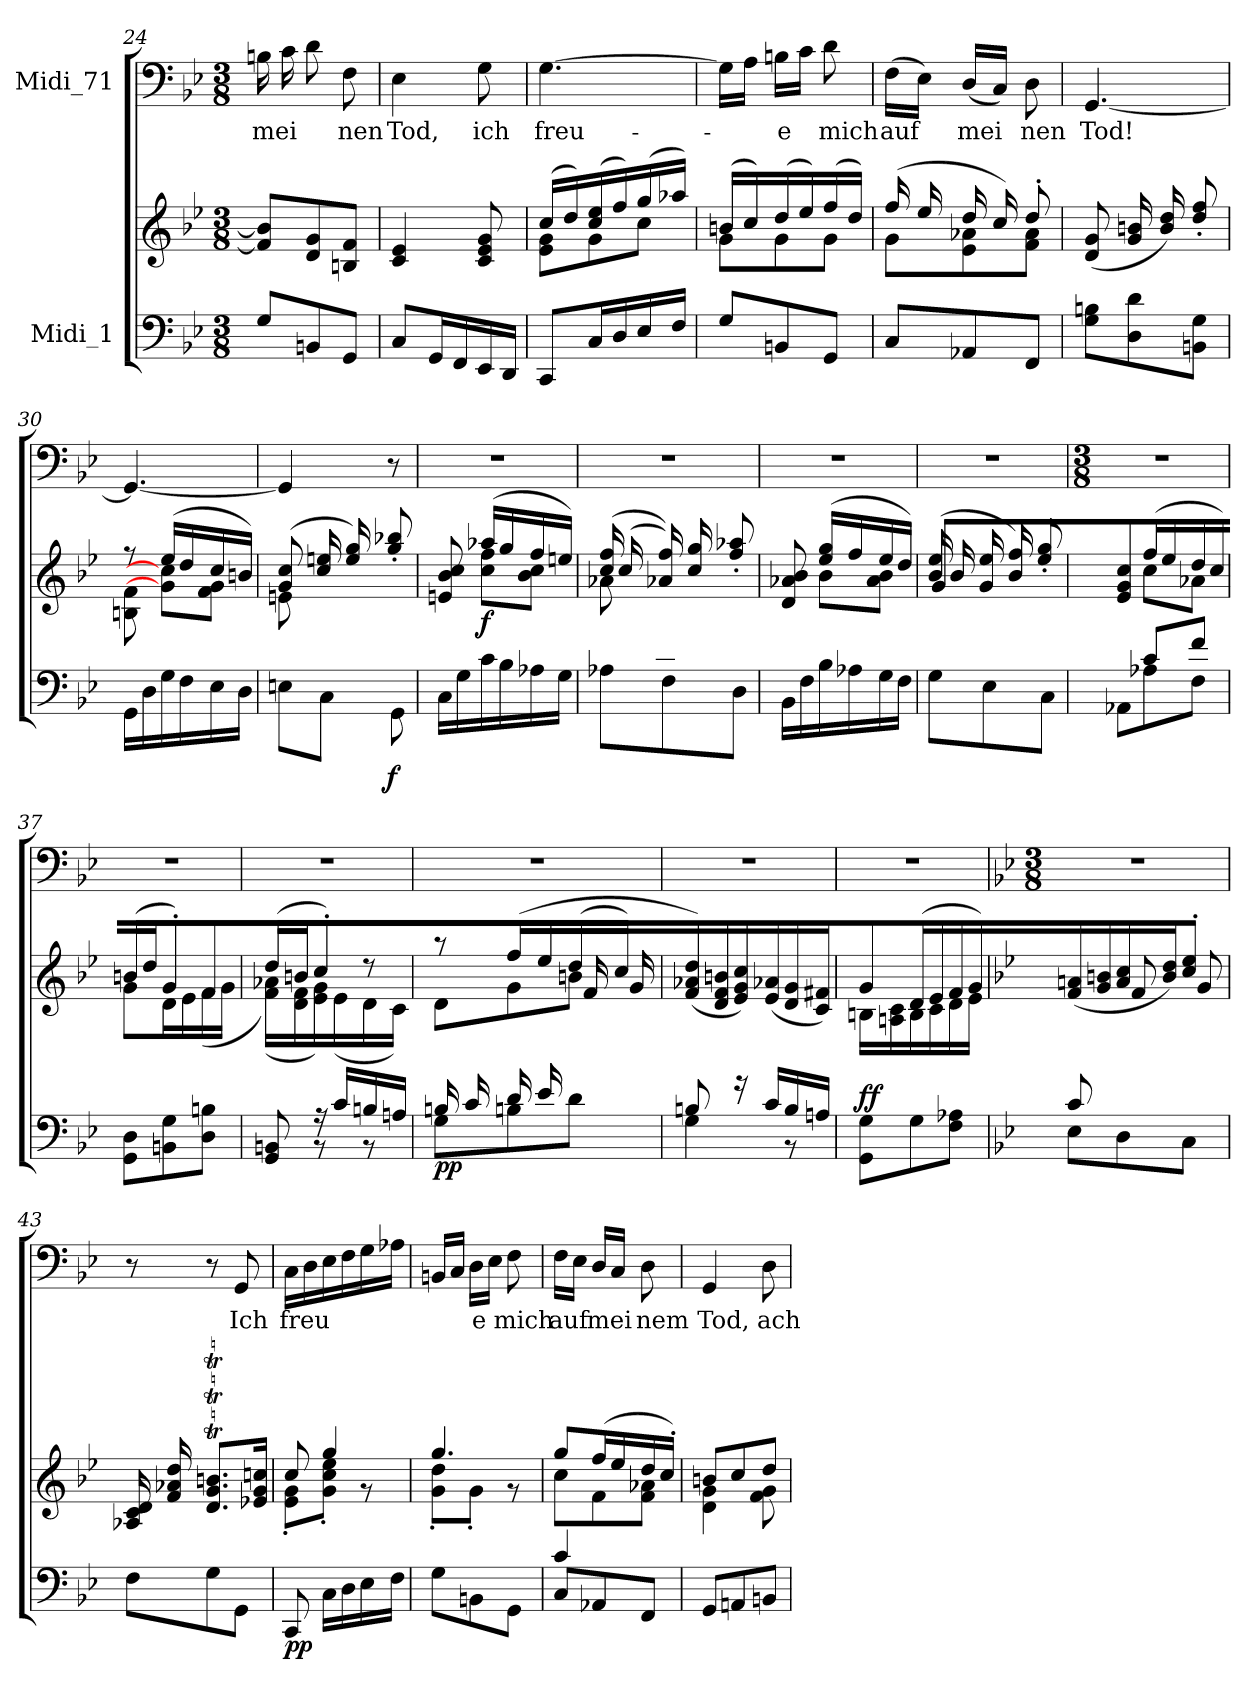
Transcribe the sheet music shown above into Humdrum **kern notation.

**kern	**kern	**dynam	**kern	**text
*part2	*part2	*part2	*part1	*part1
*staff3	*staff2	*staff2/3	*staff1	*staff1
*I"Midi_1	*	*	*I"Midi_71	*
!!LO:LB:g=z
*clefF4	*clefG2	*	*clefF4	*
*k[b-e-]	*k[b-e-]	*	*k[b-e-]	*
*B-:	*B-:	*	*B-:	*
*M3/8	*M3/8	*	*M3/8	*
=24	=24	=24	=24	=24
*	*^	*	*	*
!	!	!	!	!	!LO:LY:b
8GL	8f/] 8bn/]L	4ryy	.	16BnLL	mei
.	.	.	.	16c	.
8BBn	8d/ 8g/	.	.	8dJ	.
!	!	!	!	!	!LO:LY:b
8GGJ	8Bn/ 8f/J	8ryy	.	8F	nen
=25	=25	=25	=25	=25	=25
!	!	!	!	!	!LO:LY:b
8CL	4c/ 4e-/	4ryy	.	4E-	Tod,
16GGL	.	.	.	.	.
16FF	.	.	.	.	.
!	!	!	!	!	!LO:LY:b
16EE-	8c/ 8e-/ 8g/	8ryy	.	8G	ich
16DDJJ	.	.	.	.	.
=26	=26	=26	=26	=26	=26
!	!	!	!	!	!LO:LY:b
8CCL	(>16cc/LL	8e-\ 8g\L	.	[4.G	freu-
.	16dd/)	.	.	.	.
16CL	(>16cc/ 16ee-/	8g\	.	.	.
16D	16ff/)	.	.	.	.
16E-	(>16gg/	8cc\J	.	.	.
16FJJ	16aa-X/JJ)	.	.	.	.
=27	=27	=27	=27	=27	=27
8GL	(>16bn/LL	8g\L	.	16GLL]	.
.	16cc/)	.	.	16AJJ	.
!	!	!	!	!	!LO:LY:b
8BBn	(>16dd/	8g\	.	16BnLL	-e
.	16ee-/)	.	.	16cJJ	.
!	!	!	!	!	!LO:LY:b
8GGJ	(>16ff/	8g\J	.	8d	mich
.	16dd/JJ)	.	.	.	.
=28	=28	=28	=28	=28	=28
!	!	!	!	!	!LO:LY:b
8CL	(>16ff/LL	8g\L	.	(>16FLL	auf
.	16ee-/	.	.	16E-JJ)	.
!	!	!	!	!	!LO:LY:b
8AA-X	16dd/	8e-\ 8a-X\	.	(<16DLL	mei
.	16cc/)	.	.	16CJJ)	.
!	!	!	!	!	!LO:LY:b
8FFJ	8dd'/J	8f\ 8a-\J	.	8D	-nen
=29	=29	=29	=29	=29	=29
!	!	!	!	!	!LO:LY:b
8G 8BnL	(>8d/ 8g/L	4ryy	.	[4.GG	Tod!
8D 8d	16g/ 16bn/L	.	.	.	.
.	16b/ 16dd/)	.	.	.	.
8BBn 8GJ	8dd/' 8ff/'J	8ryy	.	.	.
!!LO:LB:g=z
=30	=30	=30	=30	=30	=30
16GG\LL	8r	8Bn\ 8f\	.	4.GG_	.
16D\	.	.	.	.	.
16G\	(>16ee-/LL	8g\] 8cc\]L	.	.	.
16F\	16dd/	.	.	.	.
16E-\	16cc/	8f\ 8g\J	.	.	.
16D\JJ	16bn/JJ)	.	.	.	.
=31	=31	=31	=31	=31	=31
*^	*	*	*	*	*
8ryy	8EnL	(>8g/ 8cc/L	8en\L	.	4GG]	.
8G\	8CJ	16cc/ 16een/L	4ryy	.	.	.
.	.	16ee/ 16gg/)	.	.	.	.
!	!	!	!	!LO:DY:b=2	!	!
8En\J	8GG\	8gg/' 8bb-X/'J	.	f	8r	.
=32	=32	=32	=32	=32	=32	=32
!	!	!	!	!	!LO:N:vis=1	!
*v	*v	*	*	*	*	*
16CLL	8en/ 8b-/ 8cc/	8ryy	.	4.r	.
16G	.	.	.	.	.
!	!	!	!LO:DY:b	!	!
16c	(>16aa-X/LL	8cc\ 8ff\L	f	.	.
16B-	16gg/	.	.	.	.
16A-X	16ff/	8b-\ 8cc\J	.	.	.
16GJJ	16een/JJ)	.	.	.	.
=33	=33	=33	=33	=33	=33
*^	*	*	*	*	*
!	!	!	!	!	!LO:N:vis=1	!
8ryy	8A-XL	(>16cc/ 16ff/LL	8a-X\L	.	4.r	.
.	.	(16cc/	.	.	.	.
8c\	8F	16a-X/ 16ff/))	4ryy	.	.	.
.	.	16cc/ 16gg/	.	.	.	.
8F\J	8DJ	8ff/' 8aa-X/'J	.	.	.	.
=34	=34	=34	=34	=34	=34	=34
!	!	!	!	!	!LO:N:vis=1	!
*v	*v	*	*	*	*	*
16BB-LL	8d/ 8a-X/ 8b-/	8ryy	.	4.r	.
16F	.	.	.	.	.
16B-	(>16ee-/ 16gg/LL	8b-\L	.	.	.
16A-X	16ff/	.	.	.	.
16G	16ee-/	8a-\ 8b-\J	.	.	.
16FJJ	16dd/JJ)	.	.	.	.
=35	=35	=35	=35	=35	=35
*^	*	*	*	*	*
!	!	!	!	!	!LO:N:vis=1	!
8ryy	8GL	(>16b-/ 16ee-/LL	8g\L	.	4.r	.
.	.	16b-/	.	.	.	.
8B-\	8E-	16g/ 16ee-/	4ryy	.	.	.
.	.	16b-/ 16ff/)	.	.	.	.
8E-\J	8CJ	8ee-/' 8gg/'J	.	.	.	.
*	*	*v	*v	*	*	*
!!LO:LB:g=z
=36	=36	=36	=36	=36	=36
*	*	*	*	*M3/8	*
*	*	*^	*	*	*
*	*	*	*^	*	*	*
8ryy	8AA-X\L	8e-/ 8g/ 8cc/	8ryy	4ryy	.	4.r	.
8c/L	8A-X\	(>16ff/LL	8cc\L	.	.	.	.
.	.	16ee-/	.	.	.	.	.
8f/J	8F\J	16dd/	8a-X\J	8ryy	.	.	.
.	.	16cc/JJ)	.	.	.	.	.
=37	=37	=37	=37	=37	=37	=37	=37
8GG\ 8D\L	4ryy	(>16bn/LL	8g\L	4ryy	.	4.r	.
.	.	16dd/	.	.	.	.	.
8BBn\ 8G\	.	8g'/J)	16d\L	.	.	.	.
.	.	.	16e-\	.	.	.	.
8D\ 8Bn\J	8ryy	8f/	(<16f\	8ryy	.	.	.
.	.	.	16g\JJ	.	.	.	.
=38	=38	=38	=38	=38	=38	=38	=38
8GG/ 8BBn/	8ryy	(>16dd/LL	(<16f 16a-XLL)	4ryy	.	4.r	.
.	.	16bn/	16d 16f	.	.	.	.
16r	8r	8cc'/J)	16e- 16g)	.	.	.	.
16c/LL	.	.	(>16e-	.	.	.	.
16Bn/	8r	8r	16d	8ryy	.	.	.
16An/JJ	.	.	16cJJ)	.	.	.	.
=39	=39	=39	=39	=39	=39	=39	=39
*	*^	*	*	*	*	*	*
!	!	!	!	!	!	!LO:DY:b=2	!	!
!	!	!	!	!	!	!LO:DY:n=1:b	!	!
16Bn/LL	8G\L	4ryy	8r	8dL	4ryy	p p	4.r	.
16c/	.	.	.	.	.	.	.	.
16d/	8Bn\	.	(>16ff/LL	8g	.	.	.	.
16e-/	.	.	16ee-/	.	.	.	.	.
8ryy	8d\J	8ryy	(<16dd/	8bnJ	16f/	.	.	.
.	.	.	16cc/JJ)	.	16g/JJ	.	.	.
*	*v	*v	*	*	*	*	*	*
=40	=40	=40	=40	=40	=40	=40	=40
8Bn/	4G\	(>16f/ 16a-X/ 16dd/LL)	4ryy	4ryy	.	4.r	.
.	.	16d/ 16f/ 16bn/	.	.	.	.	.
16r	.	16e-/ 16g/ 16cc/)	.	.	.	.	.
16c/LL	.	(>16e-/ 16a-X/	.	.	.	.	.
16B/	8r	16d/ 16g/	8ryy	8ryy	.	.	.
16An/JJ	.	16c/ 16f#X/JJ)	.	.	.	.	.
=41	=41	=41	=41	=41	=41	=41	=41
!	!	!	!	!	!LO:DY:a=2	!	!
!	!	!	!	!	!LO:DY:n=1:b	!	!
8GG\ 8G\L	4ryy	8g/	16Bn\LL	4ryy	f f	4.r	.
.	.	.	16An\ 16c\	.	.	.	.
8G\	.	(>16d/LL	16B\	.	.	.	.
.	.	16e-/	16c\	.	.	.	.
8F\ 8A-X\J	8ryy	16f/	16d\	8ryy	.	.	.
.	.	16g/JJ)	16e-\JJ	.	.	.	.
*v	*v	*	*	*	*	*	*
*	*v	*v	*v	*	*	*
!!LO:LB:g=z
=42	=42	=42	=42	=42
*	*	*	*k[b-e-]	*
*	*	*	*B-:	*
*	*	*	*M3/8	*
*^	*^	*	*	*
*	*^	*	*	*	*	*
!	!	!	!	!	!	!LO:N:vis=1	!
8c/L	8E-\L	4ryy	(>16f/ 16an/LL	8ryy	.	4.r	.
.	.	.	16g/ 16bn/	.	.	.	.
4ryy	8D\	.	16a/ 16cc/	8f/	.	.	.
.	.	.	16b/ 16dd/)	.	.	.	.
.	8C\J	8ryy	8cc/' 8ee-/'J	8g/J	.	.	.
*	*v	*v	*	*	*	*	*
=43	=43	=43	=43	=43	=43	=43
8F\L	4ryy	16A-X/ 16c/ 16d/	4ryy	.	8r	.
.	.	16f/ 16a-X/ 16dd/	.	.	.	.
8G\	.	8.d/T 8.g/T 8.bn/TL	.	.	8r	.
!	!	!	!	!	!	!LO:LY:b
8GG\J	8ryy	.	8ryy	.	8GG	Ich
.	.	16e-/ 16g/ 16cc/J	.	.	.	.
=44	=44	=44	=44	=44	=44	=44
!	!	!	!	!LO:DY:b=2	!	!LO:LY:b
!	!	!	!	!LO:DY:n=1:b	!	!
8CC/	4ryy	8cc/	8e-\' 8g\'L	p p	16CLL	freu
.	.	.	.	.	16D	.
16C\LL	.	4gg/	8g\' 8cc\' 8ee-\'J	.	16E-	.
16D\	.	.	.	.	16F	.
16E-\	8ryy	.	8r	.	16G	.
16F\JJ	.	.	.	.	16A-XJJ	.
=45	=45	=45	=45	=45	=45	=45
8G\L	4ryy	4.gg/	8g\' 8dd\'L	.	16BBnLL	.
.	.	.	.	.	16CJJ	.
!	!	!	!	!	!	!LO:LY:b
8BBn\	.	.	8g'J	.	16DLL	e
.	.	.	.	.	16E-JJ	.
!	!	!	!	!	!	!LO:LY:b
8GG\J	8ryy	.	8r	.	8F	mich
=46	=46	=46	=46	=46	=46	=46
!	!	!	!	!	!	!LO:LY:b
8C/L	4c/	8gg/L	8cc\L	.	16FLL	auf
.	.	.	.	.	16E-JJ	.
!	!	!	!	!	!	!LO:LY:b
8AA-X/	.	(>16ff/L	8f\	.	16DLL	mei
.	.	16ee-/	.	.	16CJJ	.
!	!	!	!	!	!	!LO:LY:b
8FF/J	8ryy	16dd/	8f\ 8a-X\J	.	8D	-nem
.	.	16cc'/JJ)	.	.	.	.
=47	=47	=47	=47	=47	=47	=47
!	!	!	!	!	!	!LO:LY:b
8GG/L	4ryy	8bn/L	4d\ 4g\	.	4GG	Tod,
8AAn/	.	8cc/	.	.	.	.
!	!	!	!	!	!	!LO:LY:b
8BBn/J	8ryy	8dd/J	8f\ 8g\	.	8D	ach
*v	*v	*	*	*	*	*
*	*v	*v	*	*	*
=	=	=	=	=
*-	*-	*-	*-	*-
